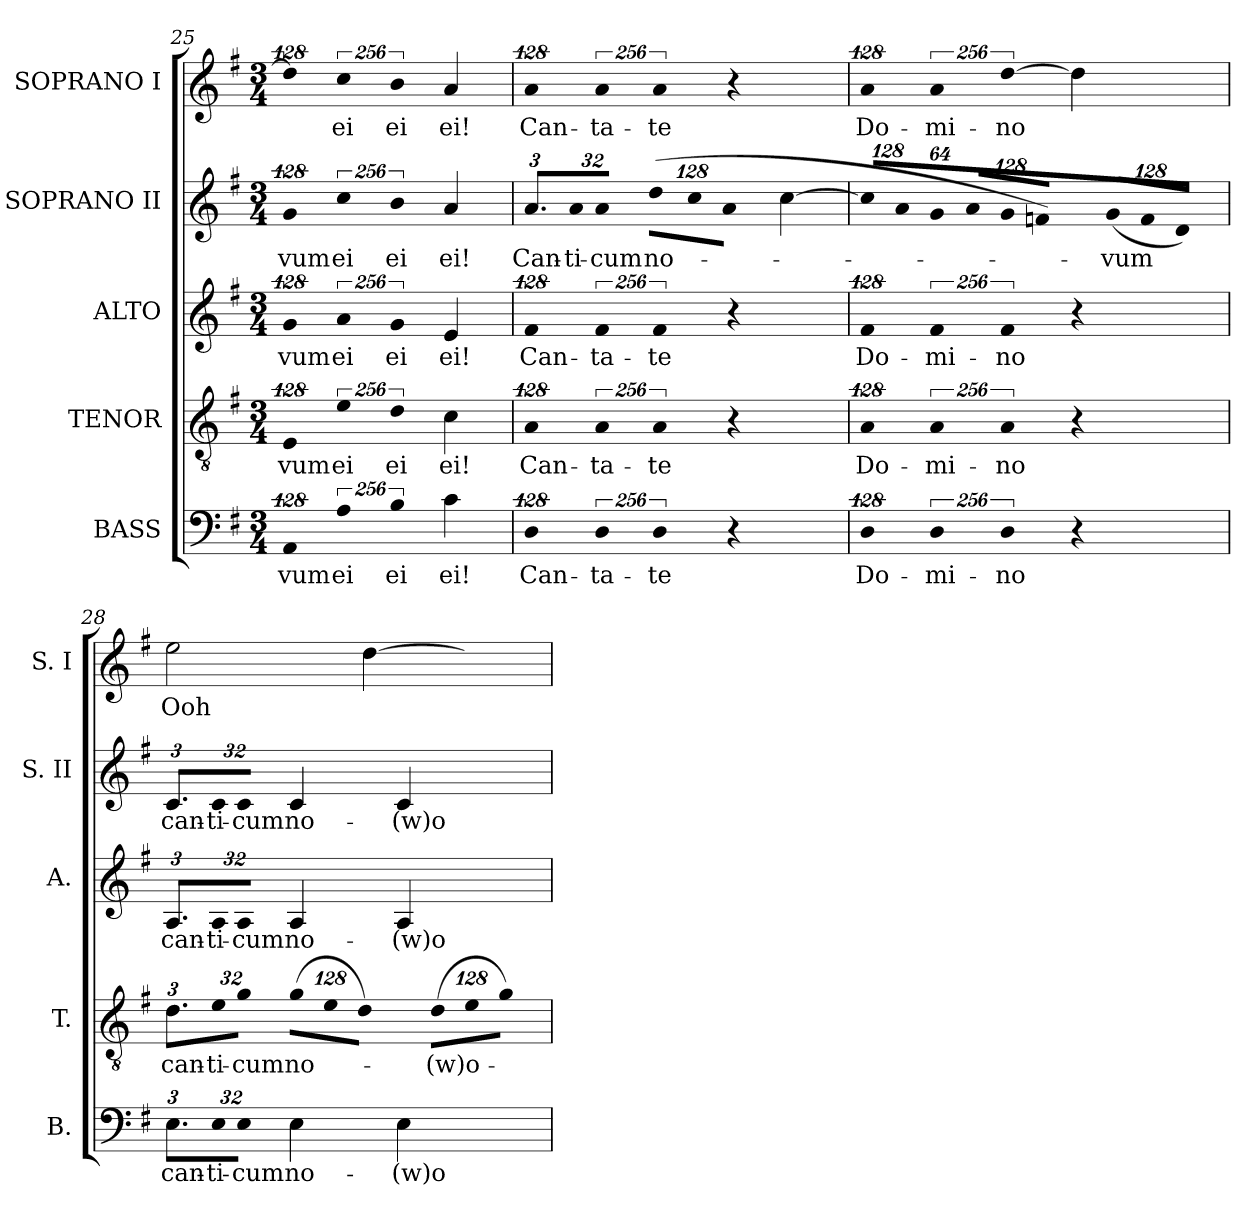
**kern	**text	**kern	**text	**kern	**text	**kern	**text	**kern	**text
*part5	*part5	*part4	*part4	*part3	*part3	*part2	*part2	*part1	*part1
*staff5	*staff5	*staff4	*staff4	*staff3	*staff3	*staff2	*staff2	*staff1	*staff1
*I"BASS	*	*I"TENOR	*	*I"ALTO	*	*I"SOPRANO II	*	*I"SOPRANO I	*
*I'B.	*	*I'T.	*	*I'A.	*	*I'S. II	*	*I'S. I	*
*clefF4	*	*clefGv2	*	*clefG2	*	*clefG2	*	*clefG2	*
*	*	*ITrd7c12	*	*	*	*	*	*	*
*k[f#]	*	*k[f#]	*	*k[f#]	*	*k[f#]	*	*k[f#]	*
*G:	*	*G:	*	*G:	*	*G:	*	*G:	*
*M3/4	*	*M3/4	*	*M3/4	*	*M3/4	*	*M3/4	*
=25	=25	=25	=25	=25	=25	=25	=25	=25	=25
!LO:N:vis=4	!	!	!	!	!	!	!	!	!
!	!LO:LY:b:color=#000000	!LO:N:vis=4	!	!	!	!	!	!	!
!	!	!	!LO:LY:b:color=#000000	!LO:N:vis=4	!	!	!	!	!
!	!	!	!	!	!LO:LY:b:color=#000000	!LO:N:vis=4	!	!	!
!	!	!	!	!	!	!	!LO:LY:b:color=#000000	!LO:N:vis=4	!
512%85AAi/	-vum	512%85EEi/	-vum	512%85gi/	-vum	512%85gi/	-vum	512%85ddi\]	.
!LO:N:vis=4	!	!	!	!	!	!	!	!	!
!	!LO:LY:b:color=#000000	!LO:N:vis=4	!	!	!	!	!	!	!
!	!	!	!LO:LY:b:color=#000000	!LO:N:vis=4	!	!	!	!	!
!	!	!	!	!	!LO:LY:b:color=#000000	!LO:N:vis=4	!	!	!
!	!	!	!	!	!	!	!LO:LY:b:color=#000000	!LO:N:vis=4	!
!	!	!	!	!	!	!	!	!	!LO:LY:b:color=#000000
1024%171Ai\	ei	1024%171Ei\	ei	1024%171ai/	ei	1024%171cci\	ei	1024%171cci\	ei
!LO:N:vis=4	!	!	!	!	!	!	!	!	!
!	!LO:LY:b:color=#000000	!LO:N:vis=4	!	!	!	!	!	!	!
!	!	!	!LO:LY:b:color=#000000	!LO:N:vis=4	!	!	!	!	!
!	!	!	!	!	!LO:LY:b:color=#000000	!LO:N:vis=4	!	!	!
!	!	!	!	!	!	!	!LO:LY:b:color=#000000	!LO:N:vis=4	!
!	!	!	!	!	!	!	!	!	!LO:LY:b:color=#000000
1024%171Bi\	ei	1024%171Di\	ei	1024%171gi/	ei	1024%171bi/	ei	1024%171bi/	ei
!	!LO:LY:b:color=#000000	!	!	!	!	!	!	!	!
!	!	!	!LO:LY:b:color=#000000	!	!	!	!	!	!
!	!	!	!	!	!LO:LY:b:color=#000000	!	!	!	!
!	!	!	!	!	!	!	!LO:LY:b:color=#000000	!	!
!	!	!	!	!	!	!	!	!	!LO:LY:b:color=#000000
4ci\	ei!	4Ci\	ei!	4ei/	ei!	4ai/	ei!	4ai/	ei!
!!LO:LB:g=z
=26	=26	=26	=26	=26	=26	=26	=26	=26	=26
!LO:N:vis=4	!	!	!	!	!	!	!	!	!
!	!LO:LY:b:color=#000000	!LO:N:vis=4	!	!	!	!	!	!	!
!	!	!	!LO:LY:b:color=#000000	!LO:N:vis=4	!	!	!	!	!
!	!	!	!	!	!LO:LY:b:color=#000000	!	!	!	!
*	*	*	*	*	*	*Xbrackettup	*	*	*
!	!	!	!	!	!	!	!LO:LY:b:color=#000000	!LO:N:vis=4	!
!	!	!	!	!	!	!	!	!	!LO:LY:b:color=#000000
512%85Di/	Can-	512%85AAi/	Can-	512%85f#i/	Can-	12.ai/L	Can-	512%85ai/	Can-
!	!	!	!	!	!	!LO:N:vis=16	!	!	!
!	!	!	!	!	!	!	!LO:LY:b:color=#000000	!	!
.	.	.	.	.	.	512%21ai/k	-ti-	.	.
!LO:N:vis=4	!	!	!	!	!	!	!	!	!
!	!LO:LY:b:color=#000000	!LO:N:vis=4	!	!	!	!	!	!	!
!	!	!	!LO:LY:b:color=#000000	!LO:N:vis=4	!	!	!	!	!
!	!	!	!	!	!LO:LY:b:color=#000000	!LO:N:vis=8	!	!	!
!	!	!	!	!	!	!	!LO:LY:b:color=#000000	!LO:N:vis=4	!
!	!	!	!	!	!	!	!	!	!LO:LY:b:color=#000000
1024%171Di/	-ta-	1024%171AAi/	-ta-	1024%171f#i/	-ta-	512%43ai/J	-cum	1024%171ai/	-ta-
!	!	!	!	!	!	!LO:N:vis=8	!	!	!
!	!	!	!	!	!	!	!LO:LY:b:color=#000000	!	!
.	.	.	.	.	.	(1024%85ddi\L	no-	.	.
!LO:N:vis=4	!	!	!	!	!	!	!	!	!
!	!LO:LY:b:color=#000000	!LO:N:vis=4	!	!	!	!	!	!	!
!	!	!	!LO:LY:b:color=#000000	!LO:N:vis=4	!	!	!	!	!
!	!	!	!	!	!LO:LY:b:color=#000000	!LO:N:vis=8	!	!LO:N:vis=4	!
!	!	!	!	!	!	!	!	!	!LO:LY:b:color=#000000
1024%171Di/	-te	1024%171AAi/	-te	1024%171f#i/	-te	1024%85cci\	.	1024%171ai/	-te
!	!	!	!	!	!	!LO:N:vis=8	!	!	!
.	.	.	.	.	.	512%43ai\J	.	.	.
4r	.	4r	.	4r	.	[>4cci\	.	4r	.
=27	=27	=27	=27	=27	=27	=27	=27	=27	=27
!LO:N:vis=4	!	!	!	!	!	!	!	!	!
!	!LO:LY:b:color=#000000	!LO:N:vis=4	!	!	!	!	!	!	!
!	!	!	!LO:LY:b:color=#000000	!LO:N:vis=4	!	!	!	!	!
!	!	!	!	!	!LO:LY:b:color=#000000	!LO:N:vis=8	!	!LO:N:vis=4	!
!	!	!	!	!	!	!	!	!	!LO:LY:b:color=#000000
512%85Di/	Do-	512%85AAi/	Do-	512%85f#i/	Do-	1024%85cci/L]	.	512%85ai/	Do-
!	!	!	!	!	!	!LO:N:vis=8	!	!	!
.	.	.	.	.	.	1024%85ai/	.	.	.
!LO:N:vis=4	!	!	!	!	!	!	!	!	!
!	!LO:LY:b:color=#000000	!LO:N:vis=4	!	!	!	!	!	!	!
!	!	!	!LO:LY:b:color=#000000	!LO:N:vis=4	!	!	!	!	!
!	!	!	!	!	!LO:LY:b:color=#000000	!LO:N:vis=8	!	!LO:N:vis=4	!
!	!	!	!	!	!	!	!	!	!LO:LY:b:color=#000000
1024%171Di/	-mi-	1024%171AAi/	-mi-	1024%171f#i/	-mi-	512%43gi/J	.	1024%171ai/	-mi-
!	!	!	!	!	!	!LO:N:vis=8	!	!	!
.	.	.	.	.	.	1024%85ai/L	.	.	.
!LO:N:vis=4	!	!	!	!	!	!	!	!	!
!	!LO:LY:b:color=#000000	!LO:N:vis=4	!	!	!	!	!	!	!
!	!	!	!LO:LY:b:color=#000000	!LO:N:vis=4	!	!	!	!	!
!	!	!	!	!	!LO:LY:b:color=#000000	!LO:N:vis=8	!	!LO:N:vis=4	!
!	!	!	!	!	!	!	!	!	!LO:LY:b:color=#000000
1024%171Di/	-no	1024%171AAi/	-no	1024%171f#i/	-no	1024%85gi/	.	[>1024%171ddi\	-no
!	!	!	!	!	!	!LO:N:vis=8	!	!	!
.	.	.	.	.	.	512%43fni/J)	.	.	.
!	!	!	!	!	!	!LO:N:vis=8	!	!	!
!	!	!	!	!	!	!	!LO:LY:b:color=#000000	!	!
4r	.	4r	.	4r	.	(1024%85gi/L	-vum	4ddi\]	.
!	!	!	!	!	!	!LO:N:vis=8	!	!	!
.	.	.	.	.	.	1024%85fi/	.	.	.
!	!	!	!	!	!	!LO:N:vis=8	!	!	!
.	.	.	.	.	.	512%43di/J)	.	.	.
=28	=28	=28	=28	=28	=28	=28	=28	=28	=28
*Xbrackettup	*	*	*	*	*	*	*	*	*
!	!LO:LY:b:color=#000000	!	!	!	!	!	!	!	!
*	*	*Xbrackettup	*	*	*	*	*	*	*
!	!	!	!LO:LY:b:color=#000000	!	!	!	!	!	!
*	*	*	*	*Xbrackettup	*	*	*	*	*
!	!	!	!	!	!LO:LY:b:color=#000000	!	!	!	!
!	!	!	!	!	!	!	!LO:LY:b:color=#000000	!	!
!	!	!	!	!	!	!	!	!	!LO:LY:b:color=#000000
*	*	*	*	*	*	*	*	*^	*
12.Ei\L	can-	12.Di\L	can-	12.Ai/L	can-	12.ci/L	can-	2eei\	2.ryy	Ooh
!LO:N:vis=16	!	!	!	!	!	!	!	!	!	!
!	!LO:LY:b:color=#000000	!LO:N:vis=16	!	!	!	!	!	!	!	!
!	!	!	!LO:LY:b:color=#000000	!LO:N:vis=16	!	!	!	!	!	!
!	!	!	!	!	!LO:LY:b:color=#000000	!LO:N:vis=16	!	!	!	!
!	!	!	!	!	!	!	!LO:LY:b:color=#000000	!	!	!
512%21Ei\k	-ti-	512%21Ei\k	-ti-	512%21Ai/k	-ti-	512%21ci/k	-ti-	.	.	.
!LO:N:vis=8	!	!	!	!	!	!	!	!	!	!
!	!LO:LY:b:color=#000000	!LO:N:vis=8	!	!	!	!	!	!	!	!
!	!	!	!LO:LY:b:color=#000000	!LO:N:vis=8	!	!	!	!	!	!
!	!	!	!	!	!LO:LY:b:color=#000000	!LO:N:vis=8	!	!	!	!
!	!	!	!	!	!	!	!LO:LY:b:color=#000000	!	!	!
512%43Ei\J	-cum	512%43Gi\J	-cum	512%43Ai/J	-cum	512%43ci/J	-cum	.	.	.
!	!LO:LY:b:color=#000000	!LO:N:vis=8	!	!	!	!	!	!	!	!
!	!	!	!LO:LY:b:color=#000000	!	!	!	!	!	!	!
!	!	!	!	!	!LO:LY:b:color=#000000	!	!	!	!	!
!	!	!	!	!	!	!	!LO:LY:b:color=#000000	!	!	!
4Ei\	no-	(1024%85Gi\L	no-	4Ai/	no-	4ci/	no-	.	.	.
!	!	!LO:N:vis=8	!	!	!	!	!	!	!	!
.	.	1024%85Ei\	.	.	.	.	.	.	.	.
!	!	!LO:N:vis=8	!	!	!	!	!	!	!	!
.	.	512%43Di\J)	.	.	.	.	.	.	.	.
!	!LO:LY:b:color=#000000	!LO:N:vis=8	!	!	!	!	!	!	!	!
!	!	!	!LO:LY:b:color=#000000	!	!	!	!	!	!	!
!	!	!	!	!	!LO:LY:b:color=#000000	!	!	!	!	!
!	!	!	!	!	!	!	!LO:LY:b:color=#000000	!	!	!
4Ei\	-(w)o-	(1024%85Di\L	-(w)o-	4Ai/	-(w)o-	4ci/	-(w)o-	[>4ddi\	.	.
!	!	!LO:N:vis=8	!	!	!	!	!	!	!	!
.	.	1024%85Ei\	.	.	.	.	.	.	.	.
!	!	!LO:N:vis=8	!	!	!	!	!	!	!	!
.	.	512%43Gi\J)	.	.	.	.	.	.	.	.
*	*	*	*	*	*	*	*	*v	*v	*
=	=	=	=	=	=	=	=	=	=
*-	*-	*-	*-	*-	*-	*-	*-	*-	*-
